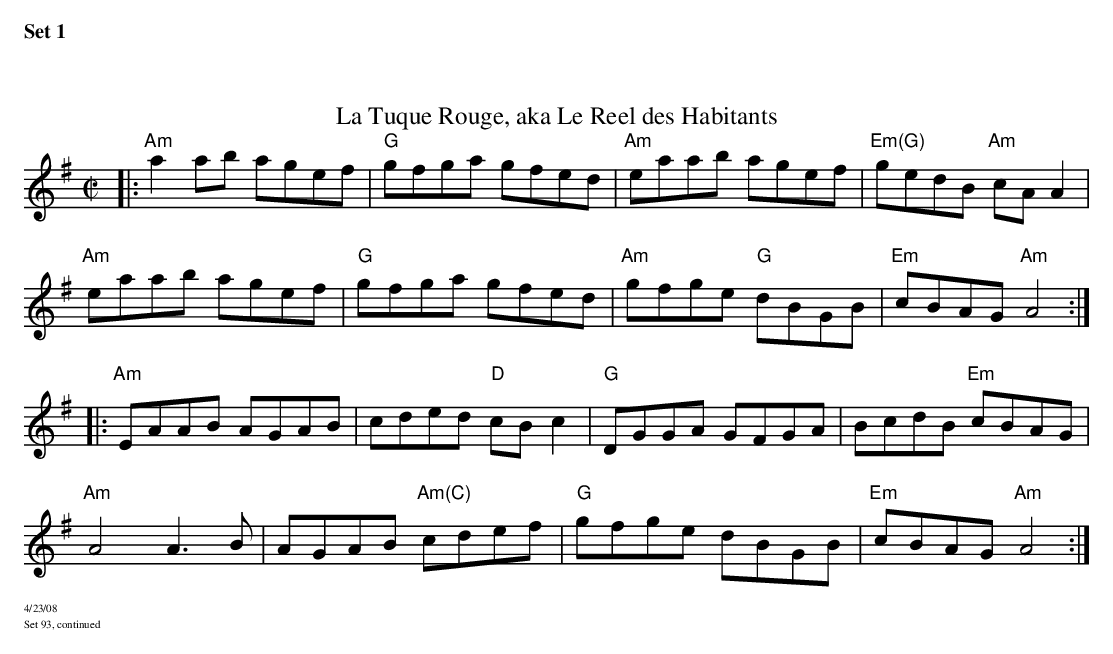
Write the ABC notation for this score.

X:1
K:Ador
T:La Tuque Rouge, aka Le Reel des Habitants
M:C|
L:1/8
|:"Am"a2ab agef|"G"gfga gfed|"Am"eaab agef|"Em(G)"gedB "Am"cA A2|
"Am"eaab agef|"G"gfga gfed|"Am"gfge "G"dBGB| "Em"cBAG "Am"A4:|
|:"Am"EAAB AGAB|cded "D"cB c2|"G"DGGA GFGA|BcdB "Em"cBAG|
"Am"A4 A3 B|AGAB "Am(C)"cdef|"G"gfge dBGB|"Em"cBAG "Am"A4:|
%%text 4/23/08

%%text Set 93, continued
$SmallLMargin
$SmallRMargin
